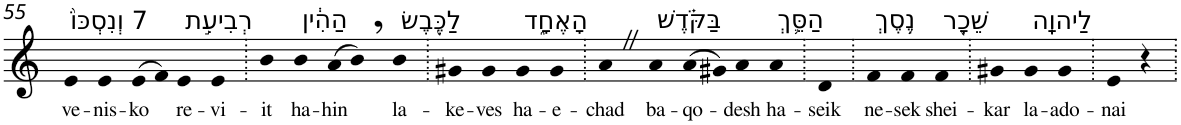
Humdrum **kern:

**kern	**text
*part1	*part1
*staff1	*staff1
*I"Piano	*
*I'Pno	*
!!LO:PB:g=z
*clefG2	*
*k[]	*
=55	=55
!LO:TX:a:t=7 וְנִסְכּוֹ֙	!
!	!LO:LY:b
4e	ve-
!	!LO:LY:b
4e	-nis-
!	!LO:LY:b
(>8e	-ko
8f)	.
!LO:TX:a:t=רְבִיעִ֣ת	!
!	!LO:LY:b
4e	re-
!	!LO:LY:b
4e	-vi-
=56.	=56.
!	!LO:LY:b
4b	-it
!LO:TX:a:t=הַהִ֔ין	!
!	!LO:LY:b
4b	ha-
!	!LO:LY:b
(>8a	-hin
8b,)	.
!LO:TX:a:t=לַכֶּ֖בֶשׂ	!
!	!LO:LY:b
4b	la-
=57.	=57.
!	!LO:LY:b
4g#X	-ke-
!	!LO:LY:b
4g#	-ves
!LO:TX:a:t=הָאֶחָ֑ד	!
!	!LO:LY:b
4g#	ha-
!	!LO:LY:b
4g#	-e-
=58.	=58.
!	!LO:LY:b
4aZ	-chad
!LO:TX:a:t=בַּקֹּ֗דֶשׁ	!
!	!LO:LY:b
4a	ba-
!	!LO:LY:b
(>8a	-qo-
8g#X)	.
!	!LO:LY:b
4a	-desh
!LO:TX:a:t=הַסֵּ֛ךְ	!
!	!LO:LY:b
4a	ha-
=59.	=59.
!	!LO:LY:b
4d	-seik
=60.	=60.
!LO:TX:a:t=נֶ֥סֶךְ	!
!	!LO:LY:b
4f	ne-
!	!LO:LY:b
4f	-sek
!LO:TX:a:t=שֵׁכָ֖ר	!
!	!LO:LY:b
4f	shei-
=61.	=61.
!	!LO:LY:b
4g#X	-kar
!LO:TX:a:t=לַיהוָֽה	!
!	!LO:LY:b
4g#	la-
!	!LO:LY:b
4g#	-ado-
=62.	=62.
!	!LO:LY:b
4e	-nai
4r	.
=.	=.
*-	*-
